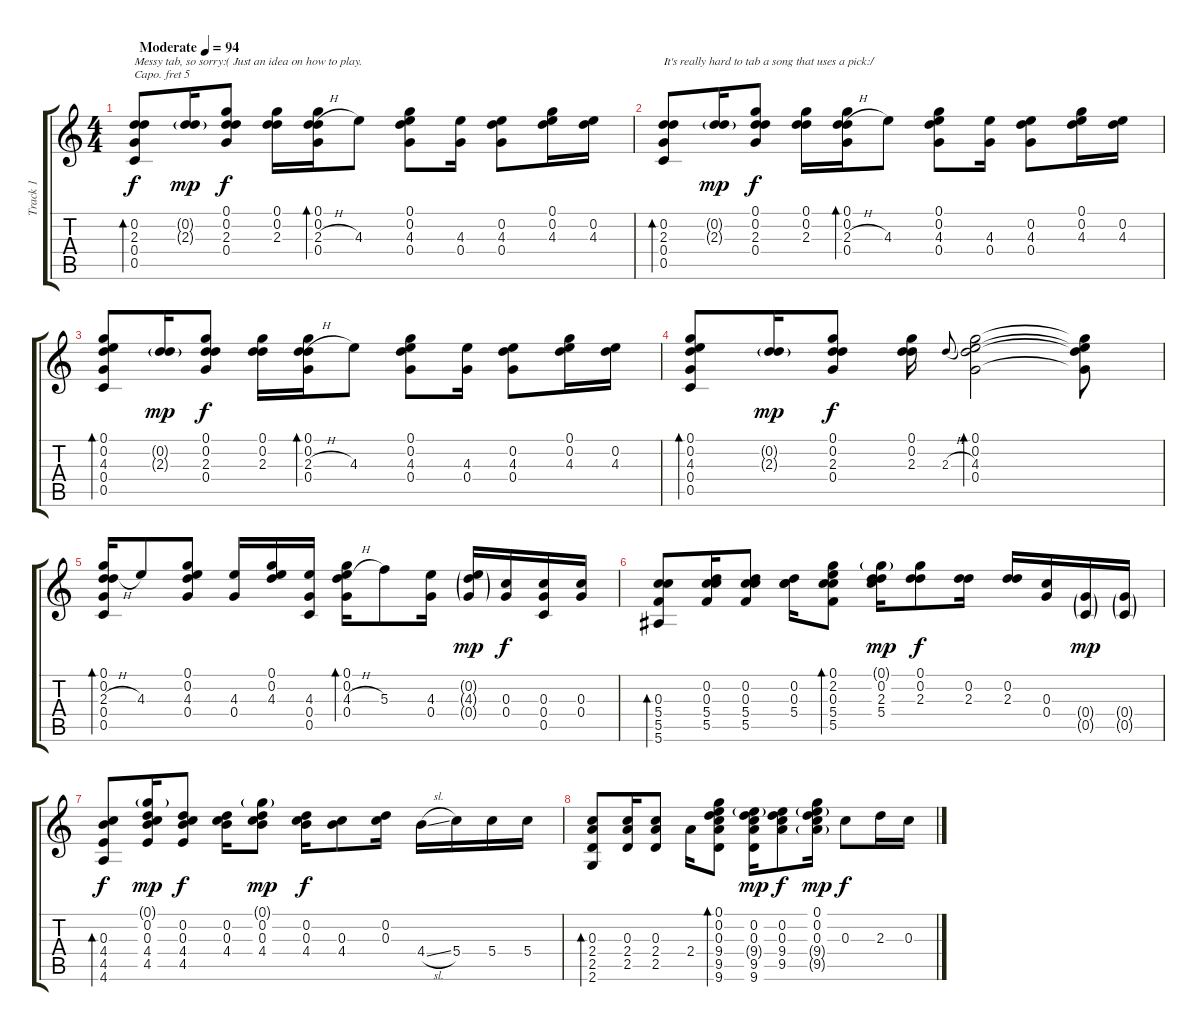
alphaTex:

\track ("Track 1" "Track 1") {instrument acousticguitarsteel}
\staff {score tabs}
\capo 5
\tuning (D4 A3 G3 D3 G2 C2) {hide}
\ts (4 4)
\tempo (94 "Moderate")
\clef g2
\ks c
(0.2 2.3 0.4 0.5).8{bd 120 txt "Messy tab, so sorry:( Just an idea on how to play." dy f instrument acousticguitarsteel} (0.2{g} 2.3{g}).16{dy mp} (0.1 0.2 2.3 0.4).8{dy f} (0.1 0.2 2.3).16 (0.1 0.2 2.3{h} 0.4).16{bd 60} 4.3.8 (0.1 0.2 4.3 0.4).8 (4.3 0.4).16 (0.2 4.3 0.4).8 (0.1 0.2 4.3).16 (0.2 4.3).16 |
(0.2 2.3 0.4 0.5).8{bd 120 txt "It's really hard to tab a song that uses a pick:/"} (0.2{g} 2.3{g}).16{dy mp} (0.1 0.2 2.3 0.4).8{dy f} (0.1 0.2 2.3).16 (0.1 0.2 2.3{h} 0.4).16{bd 60} 4.3.8 (0.1 0.2 4.3 0.4).8 (4.3 0.4).16 (0.2 4.3 0.4).8 (0.1 0.2 4.3).16 (0.2 4.3).16 |
(0.1 0.2 4.3 0.4 0.5).8{bd 120} (0.2{g} 2.3{g}).16{dy mp} (0.1 0.2 2.3 0.4).8{dy f} (0.1 0.2 2.3).16 (0.1 0.2 2.3{h} 0.4).16{bd 60} 4.3.8 (0.1 0.2 4.3 0.4).8 (4.3 0.4).16 (0.2 4.3 0.4).8 (0.1 0.2 4.3).16 (0.2 4.3).16 |
(0.1 0.2 4.3 0.4 0.5).8{bd 120} (0.2{g} 2.3{g}).16{dy mp} (0.1 0.2 2.3 0.4).8{dy f} (0.1 0.2 2.3).16 2.3{h}.8{gr onbeat} (0.1 0.2 4.3 0.4).2{bd 60} (0.1{t} 0.2{t} 4.3{t} 0.4{t}).8 |
(0.1 0.2 2.3{h} 0.4 0.5).16{bd 120} 4.3.8 (0.1 0.2 4.3 0.4).8 (4.3 0.4).16 (0.1 0.2 4.3).16 (4.3 0.4 0.5).16 (0.1 0.2 4.3{h} 0.4).16{bd 120} 5.3.8 (4.3 0.4).16 (0.2{g} 4.3{g} 0.4{g}).16{dy mp} (0.3 0.4).16{dy f} (0.3 0.4 0.5).16 (0.3 0.4).16 |
(0.3 5.4 5.5 5.6).8{bd 60} (0.2 0.3 5.4 5.5).16 (0.2 0.3 5.4 5.5).8 (0.2 0.3 5.4).16 (0.1 2.2 0.3 5.4 5.5).8{bd 60} (0.1{g} 0.2 2.3 5.4).16{dy mp} (0.1 0.2 2.3).8{dy f} (0.2 2.3).16 (0.2 2.3).16 (0.3 0.4).16 (0.4{g} 0.5{g}).16{dy mp} (0.4{g} 0.5{g}).16 |
(0.3 4.4 4.5 4.6).8{bd 60 dy f} (0.1{g} 0.2 0.3 4.4 4.5).16{dy mp} (0.2 0.3 4.4 4.5).8{dy f} (0.2 0.3 4.4).16 (0.1{g} 0.2 0.3 4.4).8{dy mp} (0.2 0.3 4.4).16{dy f} (0.3 4.4).8 (0.2 0.3).16 4.4{sl}.16 5.4.16 5.4.16 5.4.16 |
(0.3 2.4 2.5 2.6).8{bd 60} (0.3 2.4 2.5).16 (0.3 2.4 2.5).8 2.4.16 (0.1 0.2 0.3 9.4 9.5 9.6).8{bd 60} (0.2 0.3 9.4{g} 9.5 9.6).16{dy mp} (0.2 0.3 9.4 9.5).8{dy f} (0.1 0.2 0.3 9.4{g} 9.5{g}).16{dy mp} 0.3.8{dy f} 2.3.16 0.3.16
